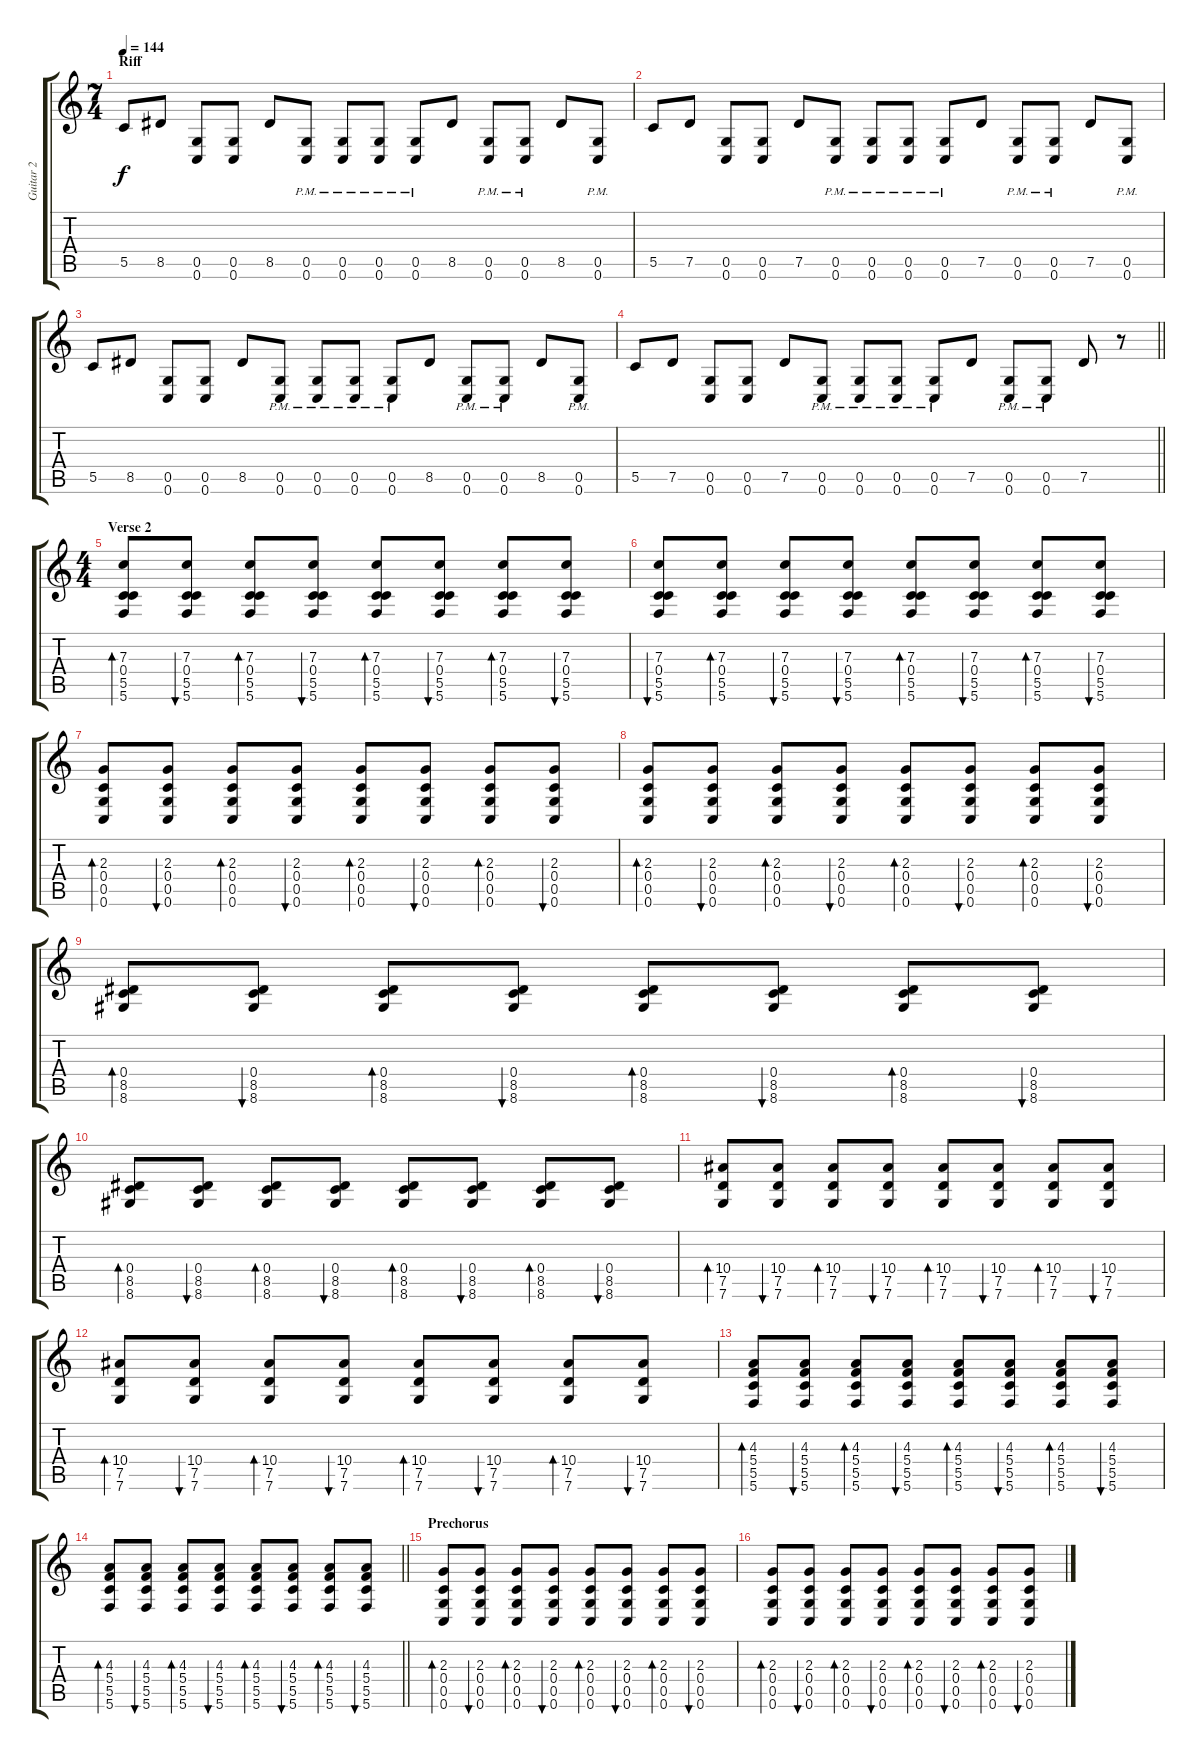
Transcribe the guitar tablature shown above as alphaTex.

\track ("Guitar 2" "Guitar 2") {instrument electricguitarjazz}
\staff {score tabs}
\tuning (D4 A3 F3 C3 G2 C2) {hide}
\ts (7 4)
\section ("" "Riff")
\tempo 144
\clef g2
\ks c
5.5.8{dy f} 8.5.8 (0.5 0.6).8 (0.5 0.6).8 8.5.8 (0.5{pm} 0.6{pm}).8 (0.5{pm} 0.6{pm}).8 (0.5{pm} 0.6{pm}).8 (0.5{pm} 0.6{pm}).8 8.5.8 (0.5{pm} 0.6{pm}).8 (0.5{pm} 0.6{pm}).8 8.5.8 (0.5{pm} 0.6{pm}).8 |
5.5.8 7.5.8 (0.5 0.6).8 (0.5 0.6).8 7.5.8 (0.5{pm} 0.6{pm}).8 (0.5{pm} 0.6{pm}).8 (0.5{pm} 0.6{pm}).8 (0.5{pm} 0.6{pm}).8 7.5.8 (0.5{pm} 0.6{pm}).8 (0.5{pm} 0.6{pm}).8 7.5.8 (0.5{pm} 0.6{pm}).8 |
5.5.8 8.5.8 (0.5 0.6).8 (0.5 0.6).8 8.5.8 (0.5{pm} 0.6{pm}).8 (0.5{pm} 0.6{pm}).8 (0.5{pm} 0.6{pm}).8 (0.5{pm} 0.6{pm}).8 8.5.8 (0.5{pm} 0.6{pm}).8 (0.5{pm} 0.6{pm}).8 8.5.8 (0.5{pm} 0.6{pm}).8 |
\barLineRight lightlight
5.5.8 7.5.8 (0.5 0.6).8 (0.5 0.6).8 7.5.8 (0.5{pm} 0.6{pm}).8 (0.5{pm} 0.6{pm}).8 (0.5{pm} 0.6{pm}).8 (0.5{pm} 0.6{pm}).8 7.5.8 (0.5{pm} 0.6{pm}).8 (0.5{pm} 0.6{pm}).8 7.5.8 r.8 |
\ts (4 4)
\section ("" "Verse 2")
(7.3 0.4 5.5 5.6).8{bd 30 volume 8 instrument electricguitarjazz} (7.3 0.4 5.5 5.6).8{bu 30} (7.3 0.4 5.5 5.6).8{bd 30} (7.3 0.4 5.5 5.6).8{bu 30} (7.3 0.4 5.5 5.6).8{bd 30} (7.3 0.4 5.5 5.6).8{bu 30} (7.3 0.4 5.5 5.6).8{bd 30} (7.3 0.4 5.5 5.6).8{bu 30} |
(7.3 0.4 5.5 5.6).8{bu 30} (7.3 0.4 5.5 5.6).8{bd 30} (7.3 0.4 5.5 5.6).8{bu 30} (7.3 0.4 5.5 5.6).8{bu 30} (7.3 0.4 5.5 5.6).8{bd 30} (7.3 0.4 5.5 5.6).8{bu 30} (7.3 0.4 5.5 5.6).8{bd 30} (7.3 0.4 5.5 5.6).8{bu 30} |
(2.3 0.4 0.5 0.6).8{bd 30} (2.3 0.4 0.5 0.6).8{bu 30} (2.3 0.4 0.5 0.6).8{bd 30} (2.3 0.4 0.5 0.6).8{bu 30} (2.3 0.4 0.5 0.6).8{bd 30} (2.3 0.4 0.5 0.6).8{bu 30} (2.3 0.4 0.5 0.6).8{bd 30} (2.3 0.4 0.5 0.6).8{bu 30} |
(2.3 0.4 0.5 0.6).8{bd 30} (2.3 0.4 0.5 0.6).8{bu 30} (2.3 0.4 0.5 0.6).8{bd 30} (2.3 0.4 0.5 0.6).8{bu 30} (2.3 0.4 0.5 0.6).8{bd 30} (2.3 0.4 0.5 0.6).8{bu 30} (2.3 0.4 0.5 0.6).8{bd 30} (2.3 0.4 0.5 0.6).8{bu 30} |
(0.4 8.5 8.6).8{bd 30} (0.4 8.5 8.6).8{bu 30} (0.4 8.5 8.6).8{bd 30} (0.4 8.5 8.6).8{bu 30} (0.4 8.5 8.6).8{bd 30} (0.4 8.5 8.6).8{bu 30} (0.4 8.5 8.6).8{bd 30} (0.4 8.5 8.6).8{bu 30} |
(0.4 8.5 8.6).8{bd 30} (0.4 8.5 8.6).8{bu 30} (0.4 8.5 8.6).8{bd 30} (0.4 8.5 8.6).8{bu 30} (0.4 8.5 8.6).8{bd 30} (0.4 8.5 8.6).8{bu 30} (0.4 8.5 8.6).8{bd 30} (0.4 8.5 8.6).8{bu 30} |
(10.4 7.5 7.6).8{bd 30} (10.4 7.5 7.6).8{bu 30} (10.4 7.5 7.6).8{bd 30} (10.4 7.5 7.6).8{bu 30} (10.4 7.5 7.6).8{bd 30} (10.4 7.5 7.6).8{bu 30} (10.4 7.5 7.6).8{bd 30} (10.4 7.5 7.6).8{bu 30} |
(10.4 7.5 7.6).8{bd 30} (10.4 7.5 7.6).8{bu 30} (10.4 7.5 7.6).8{bd 30} (10.4 7.5 7.6).8{bu 30} (10.4 7.5 7.6).8{bd 30} (10.4 7.5 7.6).8{bu 30} (10.4 7.5 7.6).8{bd 30} (10.4 7.5 7.6).8{bu 30} |
(4.3 5.4 5.5 5.6).8{bd 30} (4.3 5.4 5.5 5.6).8{bu 30} (4.3 5.4 5.5 5.6).8{bd 30} (4.3 5.4 5.5 5.6).8{bu 30} (4.3 5.4 5.5 5.6).8{bd 30} (4.3 5.4 5.5 5.6).8{bu 30} (4.3 5.4 5.5 5.6).8{bd 30} (4.3 5.4 5.5 5.6).8{bu 30} |
\barLineRight lightlight
(4.3 5.4 5.5 5.6).8{bd 30} (4.3 5.4 5.5 5.6).8{bu 30} (4.3 5.4 5.5 5.6).8{bd 30} (4.3 5.4 5.5 5.6).8{bu 30} (4.3 5.4 5.5 5.6).8{bd 30} (4.3 5.4 5.5 5.6).8{bu 30} (4.3 5.4 5.5 5.6).8{bd 30} (4.3 5.4 5.5 5.6).8{bu 30} |
\section ("" "Prechorus")
(2.3 0.4 0.5 0.6).8{bd 30} (2.3 0.4 0.5 0.6).8{bu 30} (2.3 0.4 0.5 0.6).8{bd 30} (2.3 0.4 0.5 0.6).8{bu 30} (2.3 0.4 0.5 0.6).8{bd 30} (2.3 0.4 0.5 0.6).8{bu 30} (2.3 0.4 0.5 0.6).8{bd 30} (2.3 0.4 0.5 0.6).8{bu 30} |
(2.3 0.4 0.5 0.6).8{bd 30} (2.3 0.4 0.5 0.6).8{bu 30} (2.3 0.4 0.5 0.6).8{bd 30} (2.3 0.4 0.5 0.6).8{bu 30} (2.3 0.4 0.5 0.6).8{bd 30} (2.3 0.4 0.5 0.6).8{bu 30} (2.3 0.4 0.5 0.6).8{bd 30} (2.3 0.4 0.5 0.6).8{bu 30}
